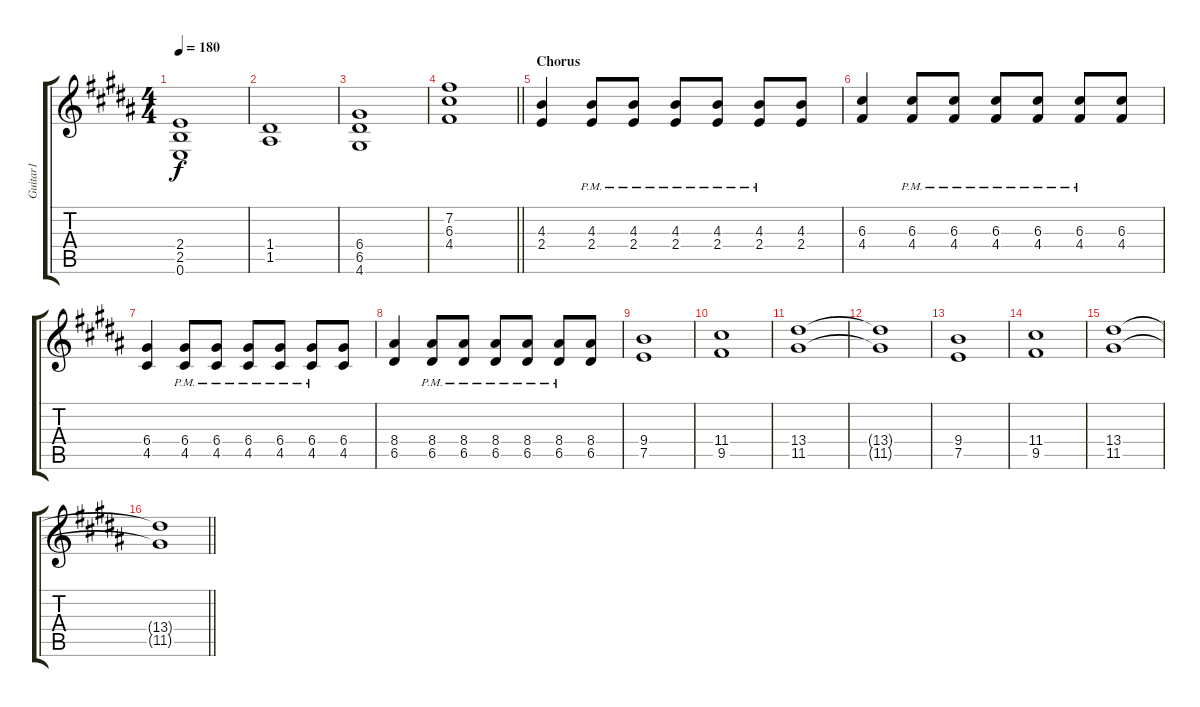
\track ("Guitar1" "Guitar1") {instrument overdrivenguitar}
\staff {score tabs}
\tuning (E4 B3 G3 D3 A2 E2) {hide}
\ts (4 4)
\tempo 180
\clef g2
\ks g#minor
(2.4 2.5 0.6).1{dy f} |
(1.4 1.5).1 |
(6.4 6.5 4.6).1 |
\barLineRight lightlight
(7.2 6.3 4.4).1 |
\section ("" "Chorus")
(4.3 2.4).4 (4.3{pm} 2.4{pm}).8 (4.3{pm} 2.4{pm}).8 (4.3{pm} 2.4{pm}).8 (4.3{pm} 2.4{pm}).8 (4.3{pm} 2.4{pm}).8 (4.3 2.4).8 |
(6.3 4.4).4 (6.3{pm} 4.4{pm}).8 (6.3{pm} 4.4{pm}).8 (6.3{pm} 4.4{pm}).8 (6.3{pm} 4.4{pm}).8 (6.3{pm} 4.4{pm}).8 (6.3 4.4).8 |
(6.4 4.5).4 (6.4{pm} 4.5{pm}).8 (6.4{pm} 4.5{pm}).8 (6.4{pm} 4.5{pm}).8 (6.4{pm} 4.5{pm}).8 (6.4{pm} 4.5{pm}).8 (6.4 4.5).8 |
(8.4 6.5).4 (8.4{pm} 6.5{pm}).8 (8.4{pm} 6.5{pm}).8 (8.4{pm} 6.5{pm}).8 (8.4{pm} 6.5{pm}).8 (8.4{pm} 6.5{pm}).8 (8.4 6.5).8 |
(9.4 7.5).1 |
(11.4 9.5).1 |
(13.4 11.5).1 |
(13.4{t} 11.5{t}).1 |
(9.4 7.5).1 |
(11.4 9.5).1 |
(13.4 11.5).1 |
\barLineRight lightlight
(13.4{t} 11.5{t}).1
